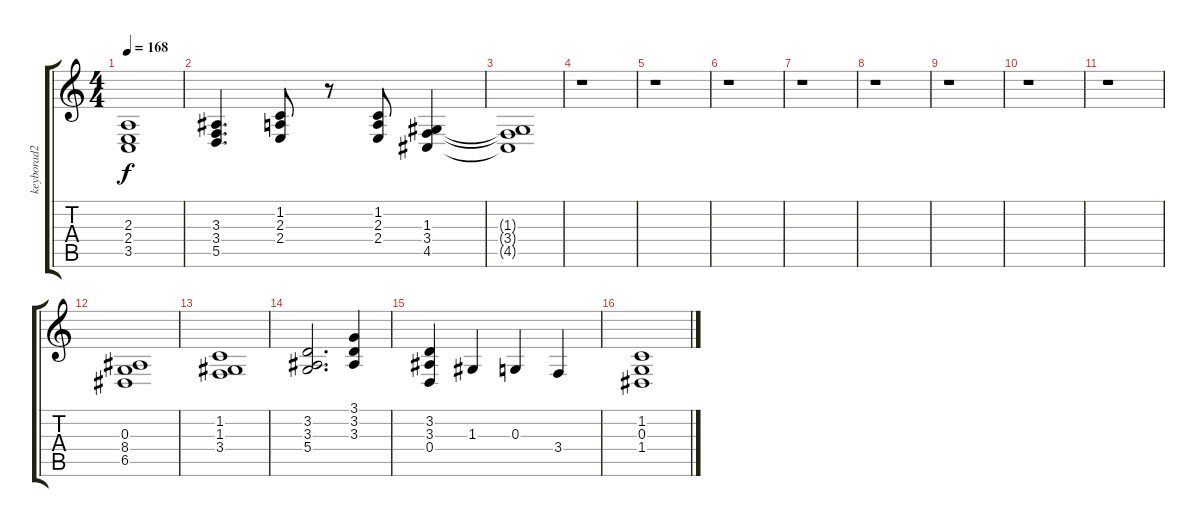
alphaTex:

\track ("keyborad2" "keyborad2") {instrument stringensemble1}
\staff {score tabs}
\tuning (E4 B3 G3 D3 A2 E2) {hide}
\ts (4 4)
\tempo 168
\clef g2
\ks c
(2.3 2.4 3.5).1{dy f} |
(3.3 3.4 5.5).4{d} (1.2 2.3 2.4).8 r.8 (1.2 2.3 2.4).8 (1.3 3.4 4.5).4 |
(1.3{t} 3.4{t} 4.5{t}).1 |
r.1 |
r.1 |
r.1 |
r.1 |
r.1 |
r.1 |
r.1 |
r.1 |
(0.3 8.4 6.5).1 |
(1.2 1.3 3.4).1 |
(3.2 3.3 5.4).2{d} (3.1 3.2 3.3).4 |
(3.2 3.3 0.4).4 1.3.4 0.3.4 3.4.4 |
(1.2 0.3 1.4).1
